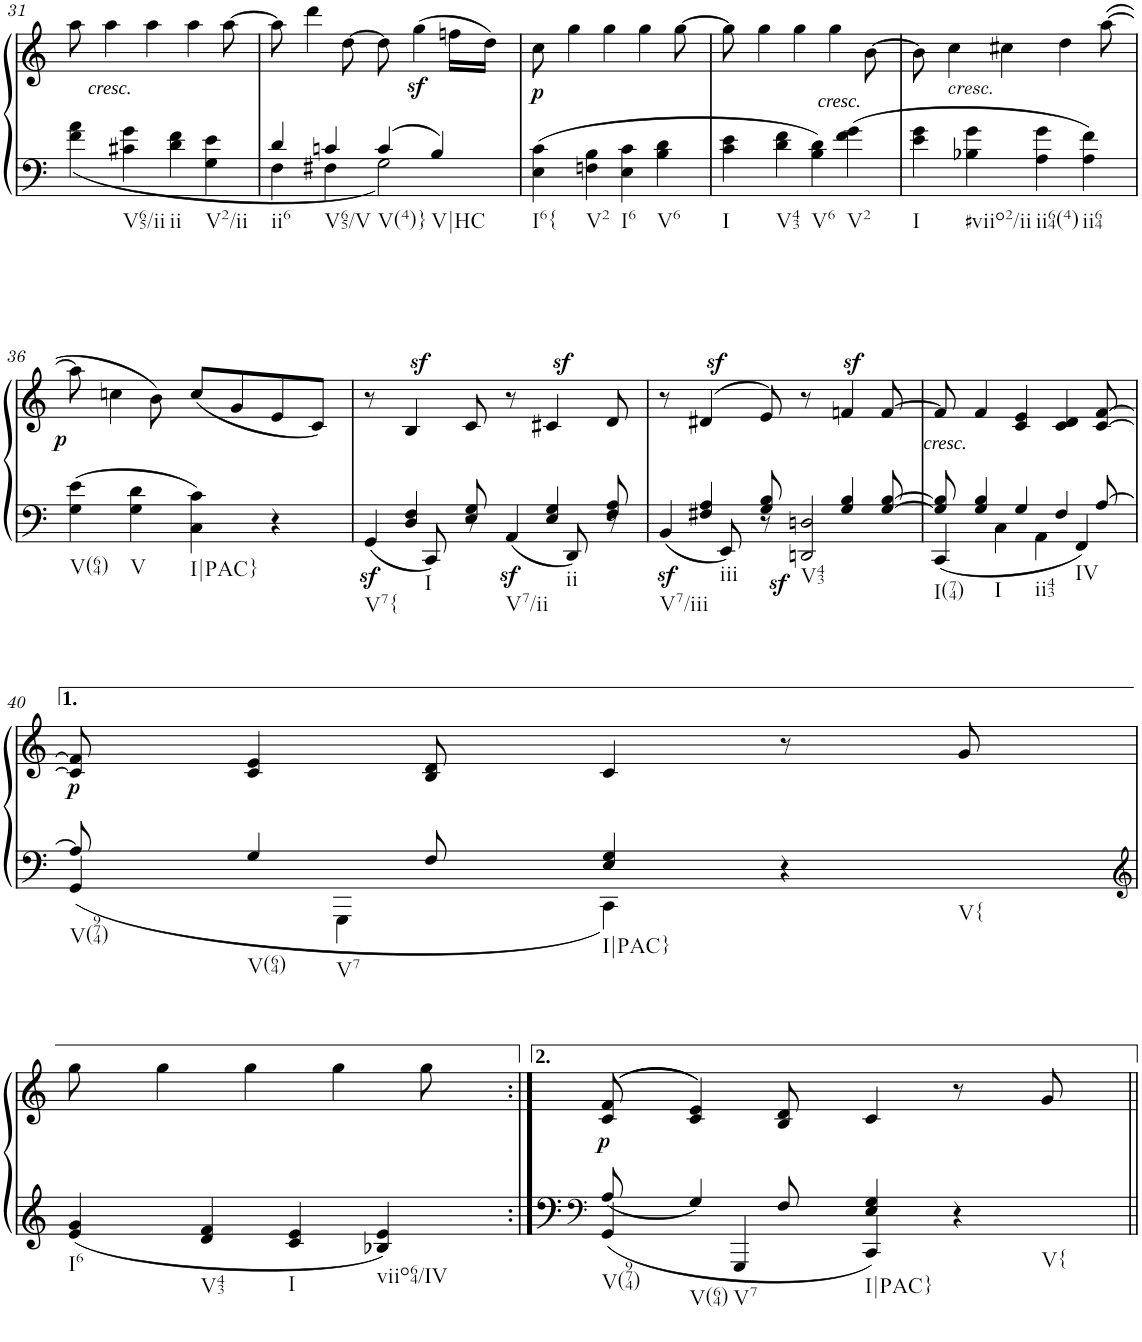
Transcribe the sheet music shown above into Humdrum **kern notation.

**kern	**kern	**dynam
*part1	*part1	*part1
*staff2	*staff1	*staff1/2
*I"Piano	*	*
*I'Pno	*	*
!!LO:PB:g=z
*clefF4	*clefG2	*
*k[]	*k[]	*
*M4/4	*M4/4	*
*met(c|)	*met(c|)	*
=31	=31	=31
4f\ 4a\	8aa\	.
!	!	!LO:DY:b
.	4aa\	other-dynamics
!LO:TX:b:t=V65/ii	!	!
4c#X\ 4g\	.	.
.	4aa\	.
!LO:TX:b:t=ii	!	!
4d\ 4f\	.	.
.	4aa\	.
!LO:TX:b:t=V2/ii	!	!
4G\ 4e\	.	.
.	[8aa\	.
=32	=32	=32
*^	*	*
!LO:TX:b:t=ii6	!	!	!
4d/	4F\	8aa\]	.
.	.	4ddd\	.
!LO:TX:b:t=V65/V	!	!	!
4cn/	4F#X\	.	.
.	.	[8dd\	.
!LO:TX:b:t=V(4)}	!	!	!
4c/	2G\	8dd\]	.
.	.	(4ggz<\	.
!LO:TX:b:t=V|HC	!	!	!
4B/	.	.	.
.	.	16ffn\LL	.
.	.	16dd\JJ)	.
*v	*v	*	*
=33	=33	=33
!LO:TX:b:t=I6{	!	!
!	!	!LO:DY:b
4E\ 4c\	8cc\	p
.	4gg\	.
!LO:TX:b:t=V2	!	!
4Fn\ 4B\	.	.
.	4gg\	.
!LO:TX:b:t=I6	!	!
4E\ 4c\	.	.
.	4gg\	.
!LO:TX:b:t=V6	!	!
4B\ 4d\	.	.
.	[8gg\	.
=34	=34	=34
!LO:TX:b:t=I	!	!
4c\ 4e\	8gg\]	.
.	4gg\	.
!LO:TX:b:t=V43	!	!
4d\ 4f\	.	.
.	4gg\	.
!LO:TX:b:t=V6	!	!
4B\ 4d\	.	.
!	!	!LO:DY:b
.	4gg\	other-dynamics
!LO:TX:b:t=V2	!	!
4f\ 4g\	.	.
.	[>8b\	.
=35	=35	=35
!LO:TX:b:t=I	!	!
4e\ 4g\	8b\]	.
!	!LO:TX:b:i:t=cresc.	!
.	4cc\	.
!LO:TX:b:t=#viio2/ii	!	!
4B-X\ 4g\	.	.
.	4cc#X\	.
!LO:TX:b:t=ii64(4)	!	!
4A\ 4g\	.	.
.	4dd\	.
!LO:TX:b:t=ii64	!	!
4A\ 4f\	.	.
.	([>8aa\	.
!!LO:LB:g=z
=36	=36	=36
!LO:TX:b:t=V(64)	!	!
!	!	!LO:DY:b
4G\ 4e\	8aa\]	p
.	4ccn\	.
!LO:TX:b:t=V	!	!
4G\ 4d\	.	.
.	8b\)	.
!LO:TX:b:t=I|PAC}	!	!
4C\ 4c\	(8cc/L	.
.	8g/	.
4r	8e/	.
.	8c/J)	.
=37	=37	=37
*^	*	*
!LO:TX:b:t=V7{	!	!	!
!	!	!	!LO:DY:b=2
8ryy	4GG/	8r	sf
4D/ 4F/	.	4Bz>/	.
!	!LO:TX:b:t=I	!	!
.	8CC/	.	.
8E/ 8G/	8r	8c/	.
!LO:TX:b:t=V7/ii	!	!	!
!	!	!	!LO:DY:b=2
8ryy	4AA/	8r	sf
4E/ 4G/	.	4c#Xz>/	.
!	!LO:TX:b:t=ii	!	!
.	8DD/	.	.
8F/ 8A/	8r	8d/	.
=38	=38	=38	=38
!LO:TX:b:t=V7/iii	!	!	!
!	!	!	!LO:DY:b=2
8ryy	4BB/	8r	sf
4F#X/ 4A/	.	(4d#Xz>/	.
!	!LO:TX:b:t=iii	!	!
.	8EE/	.	.
8G/ 8B/	8r	8e/)	.
!LO:TX:b:t=V43	!	!	!
!	!	!	!LO:DY:b=2
8ryy	2DDn/ 2Dn/	8r	sf
4G/ 4B/	.	4fnz>/	.
[8G/ [8B/	.	[>8f/	.
=39	=39	=39	=39
!LO:TX:b:t=I(74)	!	!	!
!	!	!	!LO:DY:b
8G/] 8B/]	4CC/	8f/]	other-dynamics
4G/ 4B/	.	4f/	.
!	!LO:TX:b:t=I	!	!
.	4C\	.	.
4G/	.	4c/ 4e/	.
!	!LO:TX:b:t=ii43	!	!
.	4AA\	.	.
4F/	.	4c/ 4d/	.
!	!LO:TX:b:t=IV	!	!
.	4FF/	.	.
[8A/	.	[8c/ [8f/	.
!!LO:LB:g=z
=40	=40	=40	=40
!LO:TX:b:t=V(974)	!	!	!
!LO:TX:b:t=V(64)	!	!	!
!	!	!	!LO:DY:b
8A/]	4GG/	8c/] 8f/]	p
4G/	.	4c/ 4e/	.
!	!LO:TX:b:t=V7	!	!
.	4GGG\	.	.
8F/	.	8B/ 8d/	.
!LO:TX:b:t=I|PAC}	!	!	!
4E/ 4G/	4CC\	4c/	.
!LO:TX:b:t=V{	!	!	!
4ryy	4r	8r	.
.	.	8g/	.
*v	*v	*	*
!!LO:LB:g=z
=40X3	=40X3	=40X3
*clefG2	*	*
!LO:TX:b:t=I6	!	!
4e/ 4g/	8gg\	.
.	4gg\	.
!LO:TX:b:t=V43	!	!
4d/ 4f/	.	.
.	4gg\	.
!LO:TX:b:t=I	!	!
4c/ 4e/	.	.
.	4gg\	.
!LO:TX:b:t=viio64/IV	!	!
4B-X/ 4e/	.	.
.	8gg\	.
=40X4:|!	=40X4:|!	=40X4:|!
*clefF4	*	*
*^	*	*
!LO:TX:b:t=V(974)	!	!	!
!LO:TX:b:t=V(64)	!	!	!
!	!	!	!LO:DY:b
8A/	4GG/	((8c/ 8f/	p
4G/	.	4c/ 4e/))	.
!	!LO:TX:b:t=V7	!	!
.	4GGG/	.	.
8F/	.	8B/ 8d/	.
!LO:TX:b:t=I|PAC}	!	!	!
4E/ 4G/	4CC/	4c/	.
!LO:TX:b:t=V{	!	!	!
4ryy	4r	8r	.
.	.	8g/	.
*v	*v	*	*
=||	=||	=||
*-	*-	*-
